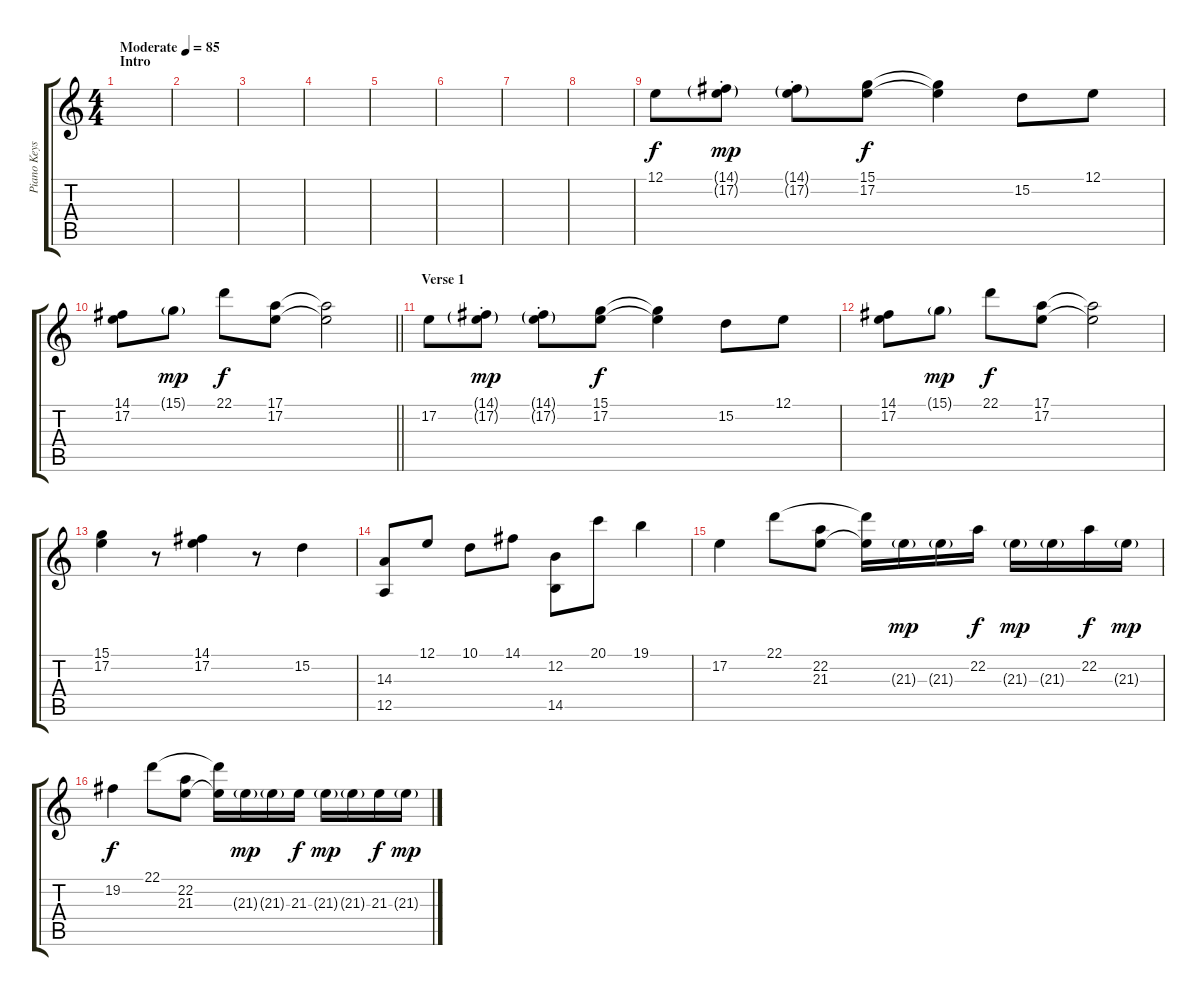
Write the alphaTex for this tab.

\track ("Piano Keys" "Piano Keys") {instrument electricgrandpiano}
\staff {score tabs}
\tuning (E4 B3 G3 D3 A2 E2) {hide}
\ts (4 4)
\section ("" "Intro")
\tempo (85 "Moderate")
\clef g2
\ks c
|
|
|
|
|
|
|
|
12.1.8 (14.1{g st} 17.2{g st}).8{dy mp} (14.1{g st} 17.2{g st}).8 (15.1 17.2).8{dy f} (15.1{t} 17.2{t}).4 15.2.8 12.1.8 |
\barLineRight lightlight
(14.1 17.2).8 15.1{g}.8{dy mp} 22.1.8{dy f} (17.1 17.2).8 (17.1{t} 17.2{t}).2 |
\section ("" "Verse 1")
17.2.8 (14.1{g st} 17.2{g st}).8{dy mp} (14.1{g st} 17.2{g st}).8 (15.1 17.2).8{dy f} (15.1{t} 17.2{t}).4 15.2.8 12.1.8 |
(14.1 17.2).8 15.1{g}.8{dy mp} 22.1.8{dy f} (17.1 17.2).8 (17.1{t} 17.2{t}).2 |
(15.1 17.2).4 r.8 (14.1 17.2).4 r.8 15.2.4 |
(14.3 12.5).8 12.1.8 10.1.8 14.1.8 (12.2 14.5).8 20.1.8 19.1.4 |
17.2.4 22.1.8 (22.2 21.3).8 (22.1{t} 21.3{t}).16 21.3{g}.16{dy mp} 21.3{g}.16 22.2.16{dy f} 21.3{g}.16{dy mp} 21.3{g}.16 22.2.16{dy f} 21.3{g}.16{dy mp} |
19.2.4{dy f} 22.1.8 (22.2 21.3).8 (22.1{t} 21.3{t}).16 21.3{g}.16{dy mp} 21.3{g}.16 21.3.16{dy f} 21.3{g}.16{dy mp} 21.3{g}.16 21.3.16{dy f} 21.3{g}.16{dy mp}
